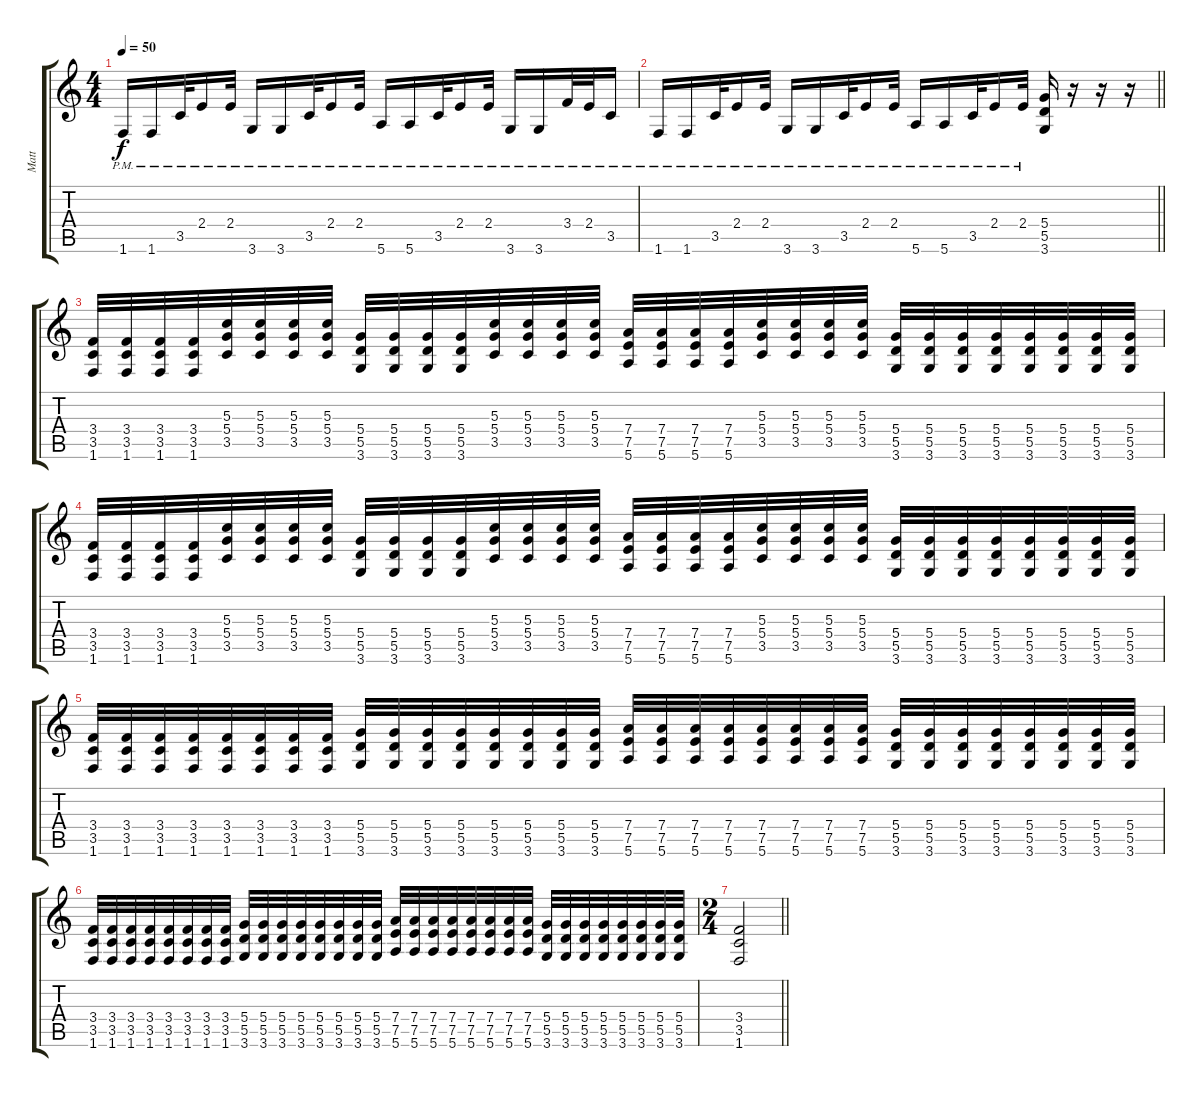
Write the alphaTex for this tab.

\track ("Matt" "Matt") {instrument overdrivenguitar}
\staff {score tabs}
\tuning (E4 B3 G3 D3 A2 E2) {hide}
\ts (4 4)
\tempo 50
\clef g2
\ks c
1.6{pm}.16{dy f} 1.6{pm}.16 3.5{pm}.32 2.4{pm}.16 2.4{pm}.32 3.6{pm}.16 3.6{pm}.16 3.5{pm}.32 2.4{pm}.16 2.4{pm}.32 5.6{pm}.16 5.6{pm}.16 3.5{pm}.32 2.4{pm}.16 2.4{pm}.32 3.6{pm}.16 3.6{pm}.16 3.4{pm}.32 2.4{pm}.32 3.5{pm}.16 |
\barLineRight lightlight
1.6{pm}.16 1.6{pm}.16 3.5{pm}.32 2.4{pm}.16 2.4{pm}.32 3.6{pm}.16 3.6{pm}.16 3.5{pm}.32 2.4{pm}.16 2.4{pm}.32 5.6{pm}.16 5.6{pm}.16 3.5{pm}.32 2.4{pm}.16 2.4{pm}.32 (5.4 5.5 3.6).16 r.16 r.16 r.16 |
\section ("" "")
(3.4 3.5 1.6).32 (3.4 3.5 1.6).32 (3.4 3.5 1.6).32 (3.4 3.5 1.6).32 (5.3 5.4 3.5).32 (5.3 5.4 3.5).32 (5.3 5.4 3.5).32 (5.3 5.4 3.5).32 (5.4 5.5 3.6).32 (5.4 5.5 3.6).32 (5.4 5.5 3.6).32 (5.4 5.5 3.6).32 (5.3 5.4 3.5).32 (5.3 5.4 3.5).32 (5.3 5.4 3.5).32 (5.3 5.4 3.5).32 (7.4 7.5 5.6).32 (7.4 7.5 5.6).32 (7.4 7.5 5.6).32 (7.4 7.5 5.6).32 (5.3 5.4 3.5).32 (5.3 5.4 3.5).32 (5.3 5.4 3.5).32 (5.3 5.4 3.5).32 (5.4 5.5 3.6).32 (5.4 5.5 3.6).32 (5.4 5.5 3.6).32 (5.4 5.5 3.6).32 (5.4 5.5 3.6).32 (5.4 5.5 3.6).32 (5.4 5.5 3.6).32 (5.4 5.5 3.6).32 |
(3.4 3.5 1.6).32 (3.4 3.5 1.6).32 (3.4 3.5 1.6).32 (3.4 3.5 1.6).32 (5.3 5.4 3.5).32 (5.3 5.4 3.5).32 (5.3 5.4 3.5).32 (5.3 5.4 3.5).32 (5.4 5.5 3.6).32 (5.4 5.5 3.6).32 (5.4 5.5 3.6).32 (5.4 5.5 3.6).32 (5.3 5.4 3.5).32 (5.3 5.4 3.5).32 (5.3 5.4 3.5).32 (5.3 5.4 3.5).32 (7.4 7.5 5.6).32 (7.4 7.5 5.6).32 (7.4 7.5 5.6).32 (7.4 7.5 5.6).32 (5.3 5.4 3.5).32 (5.3 5.4 3.5).32 (5.3 5.4 3.5).32 (5.3 5.4 3.5).32 (5.4 5.5 3.6).32 (5.4 5.5 3.6).32 (5.4 5.5 3.6).32 (5.4 5.5 3.6).32 (5.4 5.5 3.6).32 (5.4 5.5 3.6).32 (5.4 5.5 3.6).32 (5.4 5.5 3.6).32 |
(3.4 3.5 1.6).32 (3.4 3.5 1.6).32 (3.4 3.5 1.6).32 (3.4 3.5 1.6).32 (3.4 3.5 1.6).32 (3.4 3.5 1.6).32 (3.4 3.5 1.6).32 (3.4 3.5 1.6).32 (5.4 5.5 3.6).32 (5.4 5.5 3.6).32 (5.4 5.5 3.6).32 (5.4 5.5 3.6).32 (5.4 5.5 3.6).32 (5.4 5.5 3.6).32 (5.4 5.5 3.6).32 (5.4 5.5 3.6).32 (7.4 7.5 5.6).32 (7.4 7.5 5.6).32 (7.4 7.5 5.6).32 (7.4 7.5 5.6).32 (7.4 7.5 5.6).32 (7.4 7.5 5.6).32 (7.4 7.5 5.6).32 (7.4 7.5 5.6).32 (5.4 5.5 3.6).32 (5.4 5.5 3.6).32 (5.4 5.5 3.6).32 (5.4 5.5 3.6).32 (5.4 5.5 3.6).32 (5.4 5.5 3.6).32 (5.4 5.5 3.6).32 (5.4 5.5 3.6).32 |
(3.4 3.5 1.6).32 (3.4 3.5 1.6).32 (3.4 3.5 1.6).32 (3.4 3.5 1.6).32 (3.4 3.5 1.6).32 (3.4 3.5 1.6).32 (3.4 3.5 1.6).32 (3.4 3.5 1.6).32 (5.4 5.5 3.6).32 (5.4 5.5 3.6).32 (5.4 5.5 3.6).32 (5.4 5.5 3.6).32 (5.4 5.5 3.6).32 (5.4 5.5 3.6).32 (5.4 5.5 3.6).32 (5.4 5.5 3.6).32 (7.4 7.5 5.6).32 (7.4 7.5 5.6).32 (7.4 7.5 5.6).32 (7.4 7.5 5.6).32 (7.4 7.5 5.6).32 (7.4 7.5 5.6).32 (7.4 7.5 5.6).32 (7.4 7.5 5.6).32 (5.4 5.5 3.6).32 (5.4 5.5 3.6).32 (5.4 5.5 3.6).32 (5.4 5.5 3.6).32 (5.4 5.5 3.6).32 (5.4 5.5 3.6).32 (5.4 5.5 3.6).32 (5.4 5.5 3.6).32 |
\ts (2 4)
\barLineRight lightlight
(3.4 3.5 1.6).2
